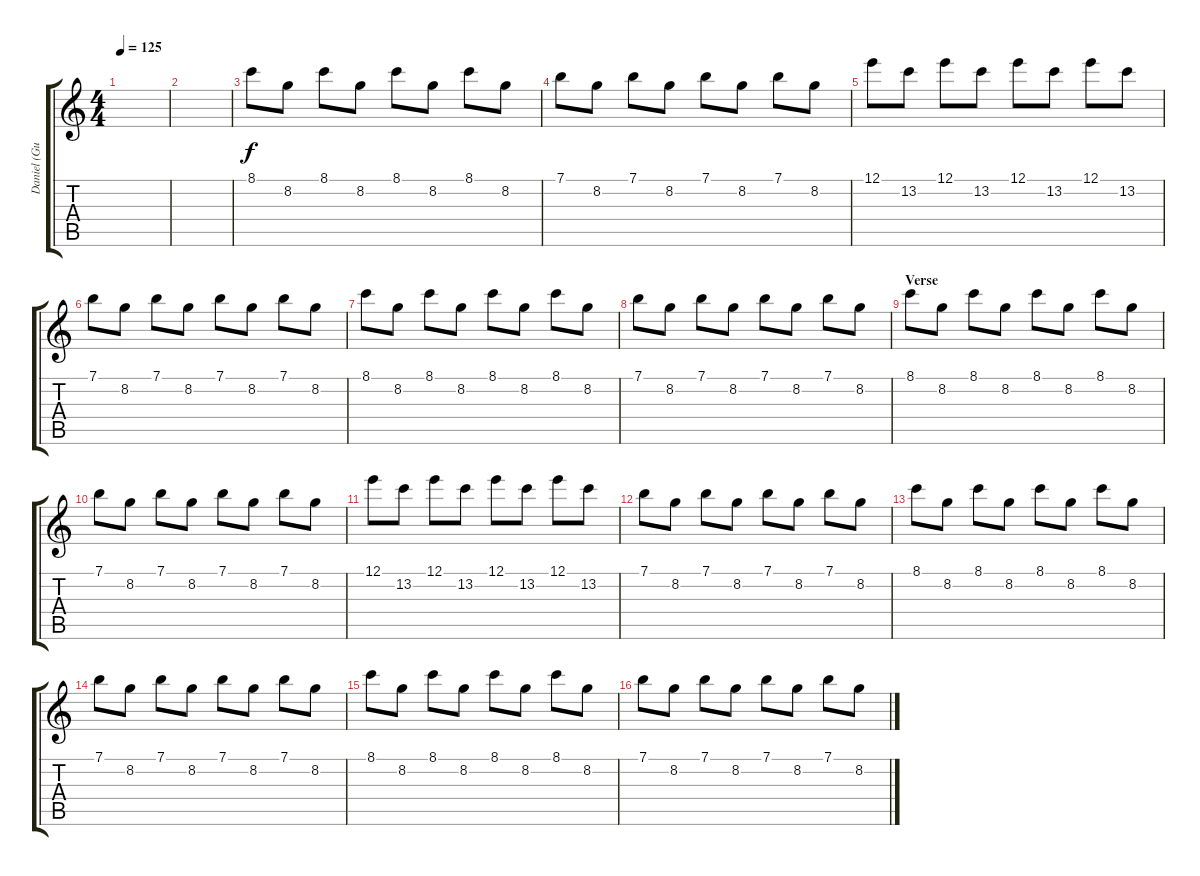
\track ("Daniel (Guitar)" "Daniel (Gu") {instrument overdrivenguitar}
\staff {score tabs}
\tuning (E4 B3 G3 D3 A2 E2) {hide}
\ts (4 4)
\tempo 125
\clef g2
\ks c
|
|
8.1.8{volume 16} 8.2.8 8.1.8 8.2.8 8.1.8 8.2.8 8.1.8 8.2.8 |
7.1.8 8.2.8 7.1.8 8.2.8 7.1.8 8.2.8 7.1.8 8.2.8 |
12.1.8 13.2.8 12.1.8 13.2.8 12.1.8 13.2.8 12.1.8 13.2.8 |
7.1.8 8.2.8 7.1.8 8.2.8 7.1.8 8.2.8 7.1.8 8.2.8 |
8.1.8 8.2.8 8.1.8 8.2.8 8.1.8 8.2.8 8.1.8 8.2.8 |
7.1.8 8.2.8 7.1.8 8.2.8 7.1.8 8.2.8 7.1.8 8.2.8 |
\section ("" "Verse")
8.1.8 8.2.8 8.1.8 8.2.8 8.1.8 8.2.8 8.1.8 8.2.8 |
7.1.8 8.2.8 7.1.8 8.2.8 7.1.8 8.2.8 7.1.8 8.2.8 |
12.1.8 13.2.8 12.1.8 13.2.8 12.1.8 13.2.8 12.1.8 13.2.8 |
7.1.8 8.2.8 7.1.8 8.2.8 7.1.8 8.2.8 7.1.8 8.2.8 |
8.1.8 8.2.8 8.1.8 8.2.8 8.1.8 8.2.8 8.1.8 8.2.8 |
7.1.8 8.2.8 7.1.8 8.2.8 7.1.8 8.2.8 7.1.8 8.2.8 |
8.1.8 8.2.8 8.1.8 8.2.8 8.1.8 8.2.8 8.1.8 8.2.8 |
7.1.8 8.2.8 7.1.8 8.2.8 7.1.8 8.2.8 7.1.8 8.2.8
